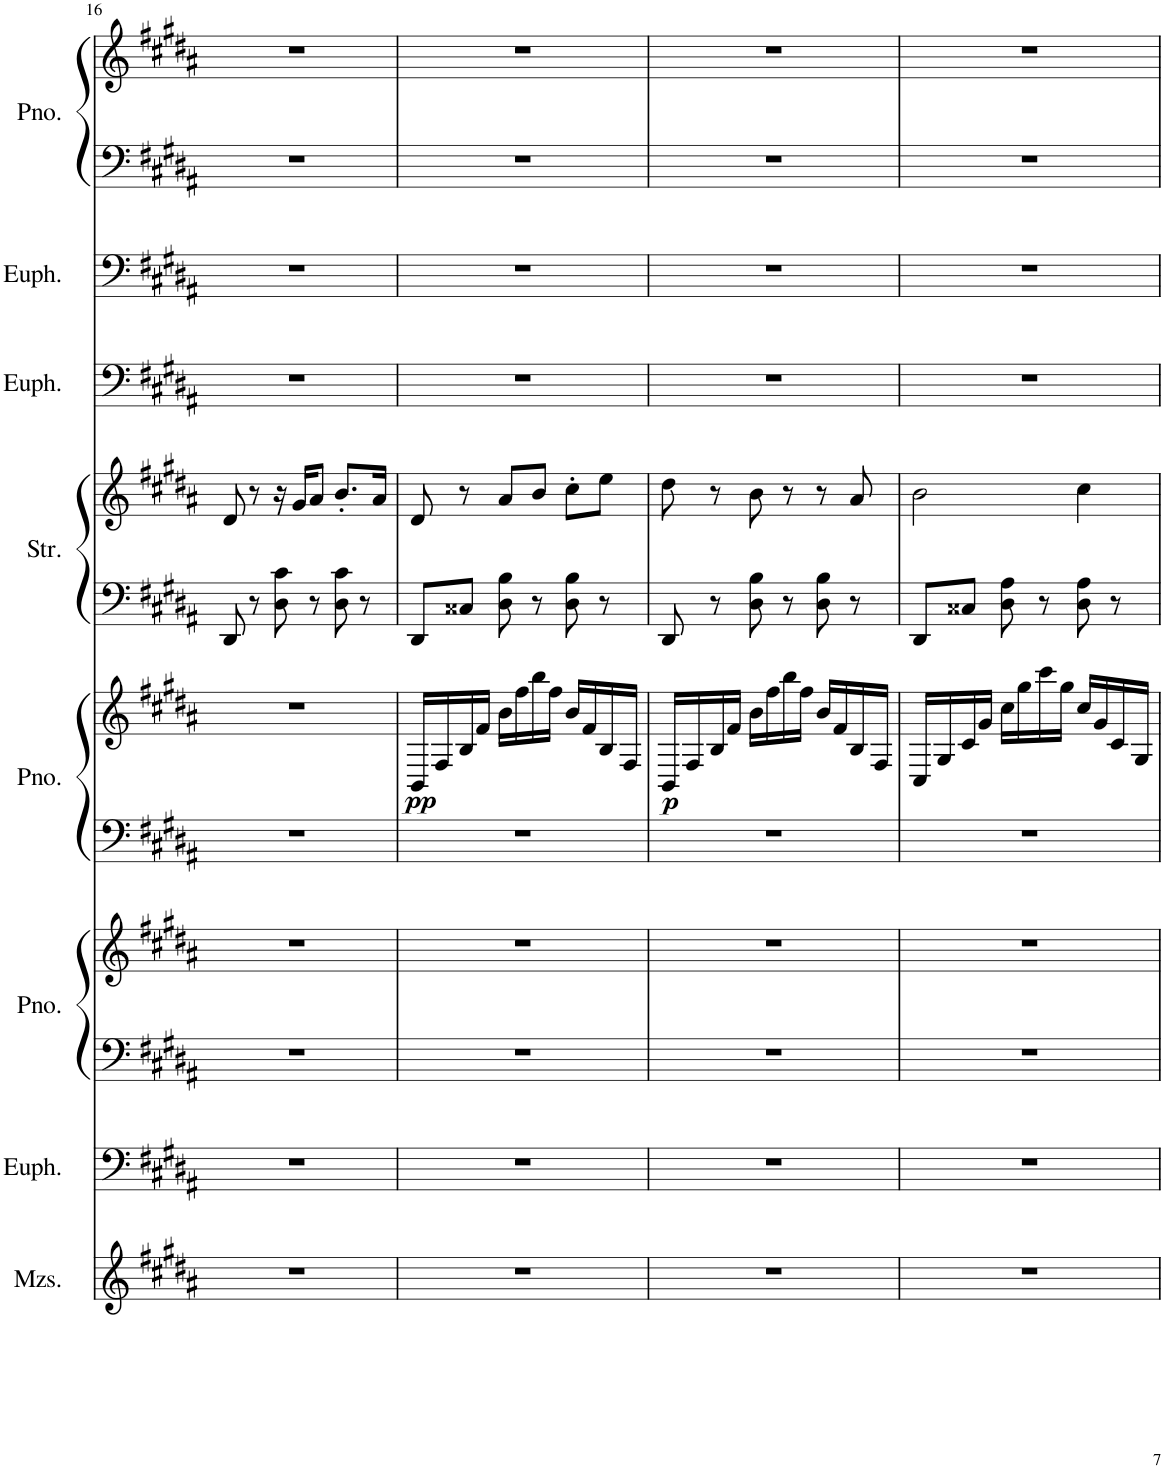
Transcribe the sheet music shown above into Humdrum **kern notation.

**kern	**kern	**kern	**kern	**kern	**kern	**dynam	**kern	**kern	**kern	**kern	**kern	**kern
*part8	*part7	*part6	*part6	*part5	*part5	*part5	*part4	*part4	*part3	*part2	*part1	*part1
*staff12	*staff11	*staff10	*staff9	*staff8	*staff7	*staff7/8	*staff6	*staff5	*staff4	*staff3	*staff2	*staff1
*I"Mezzo-soprano	*I"Euphonium	*I"Piano	*	*I"Piano	*	*	*I"Strings	*	*I"Euphonium	*I"Euphonium	*I"Piano	*
*I'Mzs.	*I'Euph.	*I'Pno.	*	*I'Pno.	*	*	*I'Str.	*	*I'Euph.	*I'Euph.	*I'Pno.	*
!!LO:PB:g=z
*clefG2	*clefF4	*clefF4	*clefG2	*clefF4	*clefG2	*	*clefF4	*clefG2	*clefF4	*clefF4	*clefF4	*clefG2
*k[f#c#g#d#a#]	*k[f#c#g#d#a#]	*k[f#c#g#d#a#]	*k[f#c#g#d#a#]	*k[f#c#g#d#a#]	*k[f#c#g#d#a#]	*	*k[f#c#g#d#a#]	*k[f#c#g#d#a#]	*k[f#c#g#d#a#]	*k[f#c#g#d#a#]	*k[f#c#g#d#a#]	*k[f#c#g#d#a#]
*M3/4	*M3/4	*M3/4	*M3/4	*M3/4	*M3/4	*	*M3/4	*M3/4	*M3/4	*M3/4	*M3/4	*M3/4
=16	=16	=16	=16	=16	=16	=16	=16	=16	=16	=16	=16	=16
2.r	2.r	2.r	2.r	2.r	2.r	.	8DD#/	8d#/	2.r	2.r	2.r	2.r
.	.	.	.	.	.	.	8r	8r	.	.	.	.
.	.	.	.	.	.	.	8D#\ 8c#\	16r	.	.	.	.
.	.	.	.	.	.	.	.	16g#/KL	.	.	.	.
.	.	.	.	.	.	.	8r	8a#/J	.	.	.	.
.	.	.	.	.	.	.	8D#\ 8c#\	8.b'/L	.	.	.	.
.	.	.	.	.	.	.	8r	.	.	.	.	.
.	.	.	.	.	.	.	.	16a#/Jk	.	.	.	.
=17	=17	=17	=17	=17	=17	=17	=17	=17	=17	=17	=17	=17
!	!	!	!	!	!	!LO:DY:b	!	!	!	!	!	!
2.r	2.r	2.r	2.r	2.r	16BB/LL	pp	8DD#/L	8d#/	2.r	2.r	2.r	2.r
.	.	.	.	.	16F#/	.	.	.	.	.	.	.
.	.	.	.	.	16B/	.	8C##X/J	8r	.	.	.	.
.	.	.	.	.	16f#/JJ	.	.	.	.	.	.	.
.	.	.	.	.	16b\LL	.	8D#\ 8B\	8a#/L	.	.	.	.
.	.	.	.	.	16ff#\	.	.	.	.	.	.	.
.	.	.	.	.	16bb\	.	8r	8b/J	.	.	.	.
.	.	.	.	.	16ff#\JJ	.	.	.	.	.	.	.
.	.	.	.	.	16b/LL	.	8D#\ 8B\	8cc#'\L	.	.	.	.
.	.	.	.	.	16f#/	.	.	.	.	.	.	.
.	.	.	.	.	16B/	.	8r	8ee\J	.	.	.	.
.	.	.	.	.	16F#/JJ	.	.	.	.	.	.	.
=18	=18	=18	=18	=18	=18	=18	=18	=18	=18	=18	=18	=18
!	!	!	!	!	!	!LO:DY:b	!	!	!	!	!	!
2.r	2.r	2.r	2.r	2.r	16BB/LL	p	8DD#/	8dd#\	2.r	2.r	2.r	2.r
.	.	.	.	.	16F#/	.	.	.	.	.	.	.
.	.	.	.	.	16B/	.	8r	8r	.	.	.	.
.	.	.	.	.	16f#/JJ	.	.	.	.	.	.	.
.	.	.	.	.	16b\LL	.	8D#\ 8B\	8b\	.	.	.	.
.	.	.	.	.	16ff#\	.	.	.	.	.	.	.
.	.	.	.	.	16bb\	.	8r	8r	.	.	.	.
.	.	.	.	.	16ff#\JJ	.	.	.	.	.	.	.
.	.	.	.	.	16b/LL	.	8D#\ 8B\	8r	.	.	.	.
.	.	.	.	.	16f#/	.	.	.	.	.	.	.
.	.	.	.	.	16B/	.	8r	8a#/	.	.	.	.
.	.	.	.	.	16F#/JJ	.	.	.	.	.	.	.
=19	=19	=19	=19	=19	=19	=19	=19	=19	=19	=19	=19	=19
2.r	2.r	2.r	2.r	2.r	16C#/LL	.	8DD#/L	2b\	2.r	2.r	2.r	2.r
.	.	.	.	.	16G#/	.	.	.	.	.	.	.
.	.	.	.	.	16c#/	.	8C##X/J	.	.	.	.	.
.	.	.	.	.	16g#/JJ	.	.	.	.	.	.	.
.	.	.	.	.	16cc#\LL	.	8D#\ 8A#\	.	.	.	.	.
.	.	.	.	.	16gg#\	.	.	.	.	.	.	.
.	.	.	.	.	16ccc#\	.	8r	.	.	.	.	.
.	.	.	.	.	16gg#\JJ	.	.	.	.	.	.	.
.	.	.	.	.	16cc#/LL	.	8D#\ 8A#\	4cc#\	.	.	.	.
.	.	.	.	.	16g#/	.	.	.	.	.	.	.
.	.	.	.	.	16c#/	.	8r	.	.	.	.	.
.	.	.	.	.	16G#/JJ	.	.	.	.	.	.	.
=	=	=	=	=	=	=	=	=	=	=	=	=
*-	*-	*-	*-	*-	*-	*-	*-	*-	*-	*-	*-	*-
